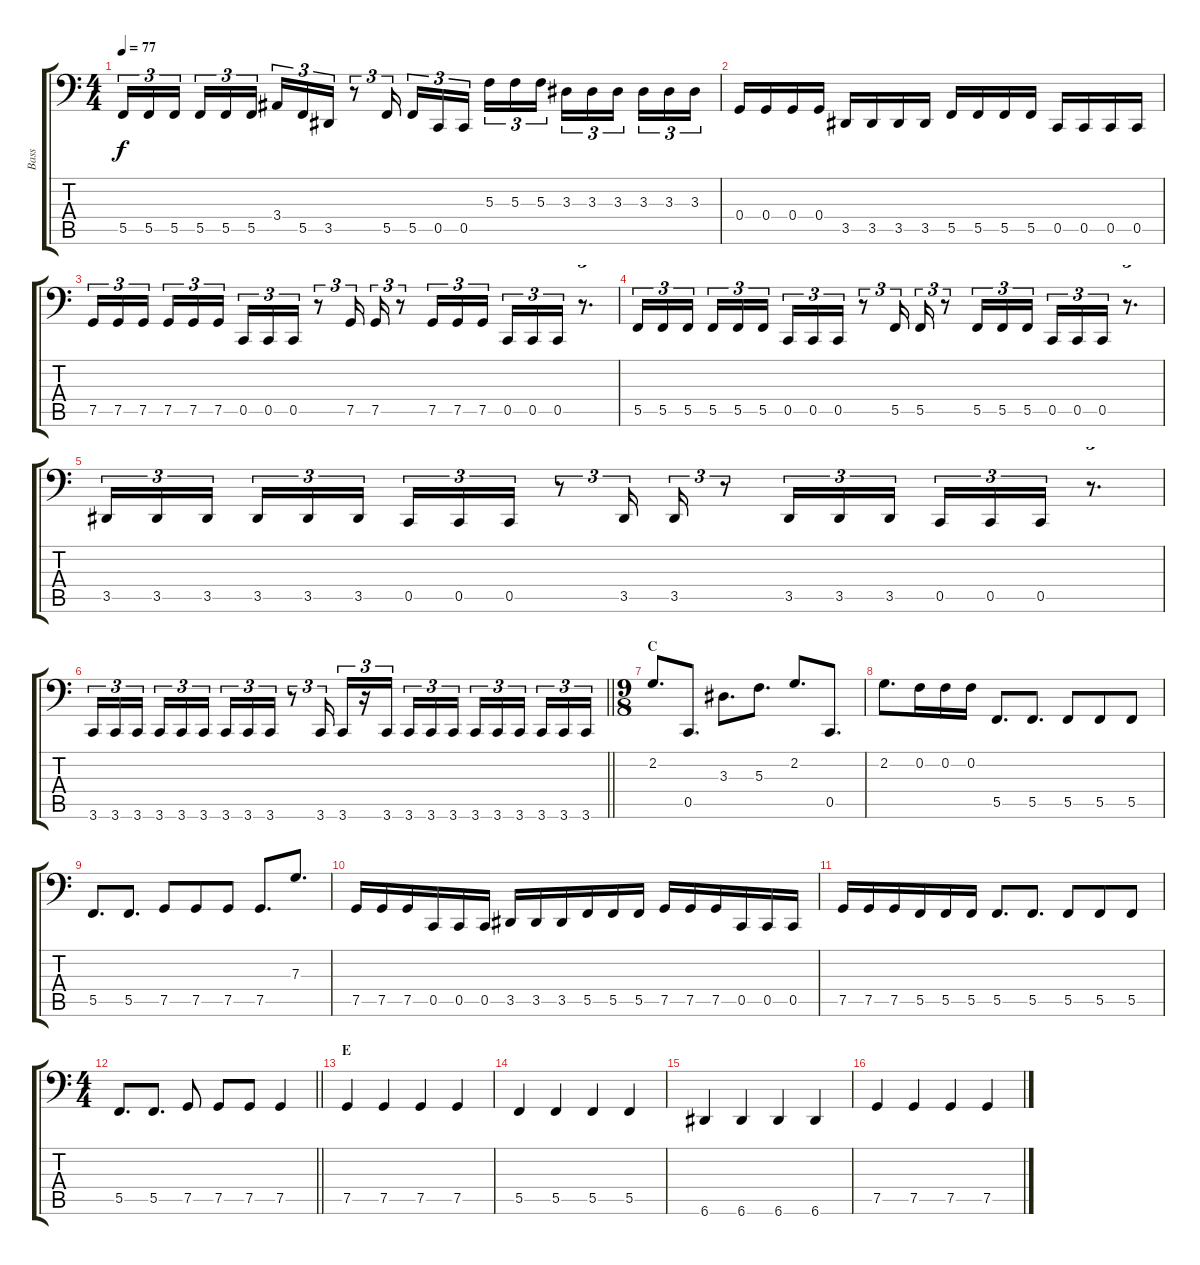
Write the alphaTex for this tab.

\track ("Bass" "Bass") {instrument electricbasspick}
\staff {score tabs}
\tuning (Bb2 F2 C2 G1 C1 A0) {hide}
\ts (4 4)
\tempo 77
\clef f4
\ks c
5.5.16{tu (3 2) dy f} 5.5.16{tu (3 2)} 5.5.16{tu (3 2) beam splitsecondary} 5.5.16{tu (3 2)} 5.5.16{tu (3 2)} 5.5.16{tu (3 2)} 3.4.16{tu (3 2)} 5.5.16{tu (3 2)} 3.5.16{tu (3 2)} r.8{tu (3 2)} 5.5.16{tu (3 2)} 5.5.16{tu (3 2)} 0.5.16{tu (3 2)} 0.5.16{tu (3 2) beam splitsecondary} 5.3.16{tu (3 2)} 5.3.16{tu (3 2)} 5.3.16{tu (3 2)} 3.3.16{tu (3 2)} 3.3.16{tu (3 2)} 3.3.16{tu (3 2) beam splitsecondary} 3.3.16{tu (3 2)} 3.3.16{tu (3 2)} 3.3.16{tu (3 2)} |
0.4.16 0.4.16 0.4.16 0.4.16 3.5.16 3.5.16 3.5.16 3.5.16 5.5.16 5.5.16 5.5.16 5.5.16 0.5.16 0.5.16 0.5.16 0.5.16 |
7.5.16{tu (3 2)} 7.5.16{tu (3 2)} 7.5.16{tu (3 2) beam splitsecondary} 7.5.16{tu (3 2)} 7.5.16{tu (3 2)} 7.5.16{tu (3 2)} 0.5.16{tu (3 2)} 0.5.16{tu (3 2)} 0.5.16{tu (3 2)} r.8{tu (3 2)} 7.5.16{tu (3 2)} 7.5.16{tu (3 2)} r.8{tu (3 2)} 7.5.16{tu (3 2)} 7.5.16{tu (3 2)} 7.5.16{tu (3 2)} 0.5.16{tu (3 2)} 0.5.16{tu (3 2)} 0.5.16{tu (3 2)} r.8{d tu (3 2)} |
5.5.16{tu (3 2)} 5.5.16{tu (3 2)} 5.5.16{tu (3 2) beam splitsecondary} 5.5.16{tu (3 2)} 5.5.16{tu (3 2)} 5.5.16{tu (3 2)} 0.5.16{tu (3 2)} 0.5.16{tu (3 2)} 0.5.16{tu (3 2)} r.8{tu (3 2)} 5.5.16{tu (3 2)} 5.5.16{tu (3 2)} r.8{tu (3 2)} 5.5.16{tu (3 2)} 5.5.16{tu (3 2)} 5.5.16{tu (3 2)} 0.5.16{tu (3 2)} 0.5.16{tu (3 2)} 0.5.16{tu (3 2)} r.8{d tu (3 2)} |
3.5.16{tu (3 2)} 3.5.16{tu (3 2)} 3.5.16{tu (3 2) beam splitsecondary} 3.5.16{tu (3 2)} 3.5.16{tu (3 2)} 3.5.16{tu (3 2)} 0.5.16{tu (3 2)} 0.5.16{tu (3 2)} 0.5.16{tu (3 2)} r.8{tu (3 2)} 3.5.16{tu (3 2)} 3.5.16{tu (3 2)} r.8{tu (3 2)} 3.5.16{tu (3 2)} 3.5.16{tu (3 2)} 3.5.16{tu (3 2)} 0.5.16{tu (3 2)} 0.5.16{tu (3 2)} 0.5.16{tu (3 2)} r.8{d tu (3 2)} |
\barLineRight lightlight
3.6.16{tu (3 2)} 3.6.16{tu (3 2)} 3.6.16{tu (3 2) beam splitsecondary} 3.6.16{tu (3 2)} 3.6.16{tu (3 2)} 3.6.16{tu (3 2)} 3.6.16{tu (3 2)} 3.6.16{tu (3 2)} 3.6.16{tu (3 2)} r.8{tu (3 2)} 3.6.16{tu (3 2)} 3.6.16{tu (3 2)} r.16{tu (3 2)} 3.6.16{tu (3 2) beam splitsecondary} 3.6.16{tu (3 2)} 3.6.16{tu (3 2)} 3.6.16{tu (3 2)} 3.6.16{tu (3 2)} 3.6.16{tu (3 2)} 3.6.16{tu (3 2) beam splitsecondary} 3.6.16{tu (3 2)} 3.6.16{tu (3 2)} 3.6.16{tu (3 2)} |
\ts (9 8)
\section ("" "C")
2.2.8{d} 0.5.8{d} 3.3.8{d} 5.3.8{d} 2.2.8{d} 0.5.8{d} |
2.2.8{d} 0.2.16 0.2.16 0.2.16 5.5.8{d} 5.5.8{d} 5.5.8 5.5.8 5.5.8 |
5.5.8{d} 5.5.8{d} 7.5.8 7.5.8 7.5.8 7.5.8{d} 7.3.8{d} |
7.5.16 7.5.16 7.5.16 0.5.16 0.5.16 0.5.16 3.5.16 3.5.16 3.5.16 5.5.16 5.5.16 5.5.16 7.5.16 7.5.16 7.5.16 0.5.16 0.5.16 0.5.16 |
7.5.16 7.5.16 7.5.16 5.5.16 5.5.16 5.5.16 5.5.8{d} 5.5.8{d} 5.5.8 5.5.8 5.5.8 |
\ts (4 4)
\barLineRight lightlight
5.5.8{d} 5.5.8{d} 7.5.8 7.5.8 7.5.8 7.5.4 |
\section ("" "E")
7.5.4 7.5.4 7.5.4 7.5.4 |
5.5.4 5.5.4 5.5.4 5.5.4 |
6.6.4 6.6.4 6.6.4 6.6.4 |
7.5.4 7.5.4 7.5.4 7.5.4
